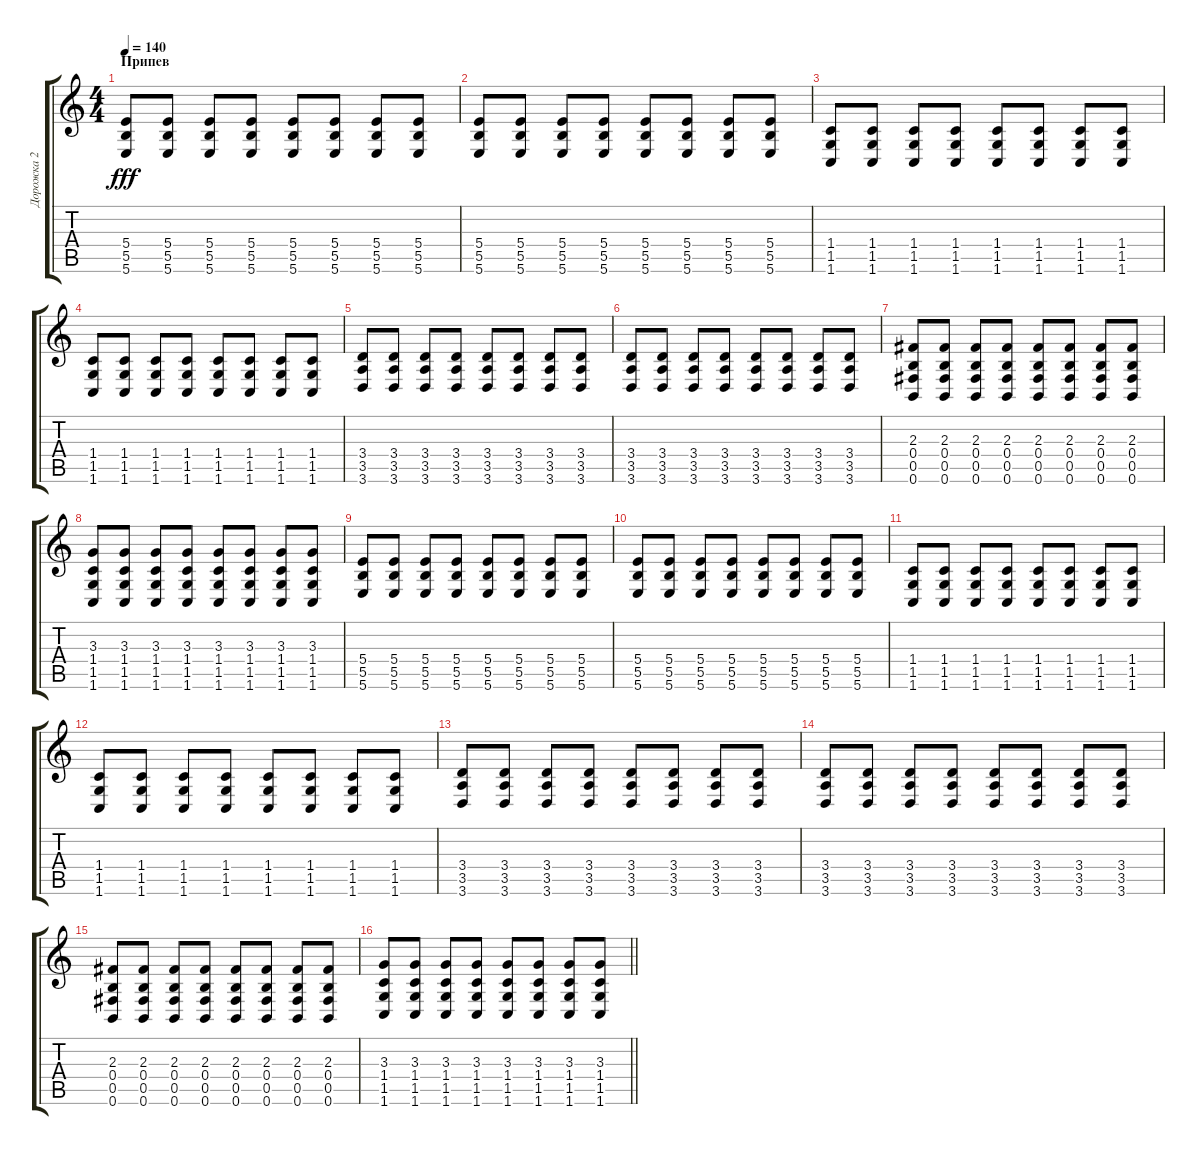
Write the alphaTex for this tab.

\track ("Дорожка 2" "Дорожка 2") {instrument overdrivenguitar}
\staff {score tabs}
\tuning (Db4 Ab3 E3 B2 Gb2 B1) {hide}
\ts (4 4)
\section ("" "Припев")
\tempo 140
\clef g2
\ks c
(5.4 5.5 5.6).8{dy fff} (5.4 5.5 5.6).8 (5.4 5.5 5.6).8 (5.4 5.5 5.6).8 (5.4 5.5 5.6).8 (5.4 5.5 5.6).8 (5.4 5.5 5.6).8 (5.4 5.5 5.6).8 |
(5.4 5.5 5.6).8 (5.4 5.5 5.6).8 (5.4 5.5 5.6).8 (5.4 5.5 5.6).8 (5.4 5.5 5.6).8 (5.4 5.5 5.6).8 (5.4 5.5 5.6).8 (5.4 5.5 5.6).8 |
(1.4 1.5 1.6).8 (1.4 1.5 1.6).8 (1.4 1.5 1.6).8 (1.4 1.5 1.6).8 (1.4 1.5 1.6).8 (1.4 1.5 1.6).8 (1.4 1.5 1.6).8 (1.4 1.5 1.6).8 |
(1.4 1.5 1.6).8 (1.4 1.5 1.6).8 (1.4 1.5 1.6).8 (1.4 1.5 1.6).8 (1.4 1.5 1.6).8 (1.4 1.5 1.6).8 (1.4 1.5 1.6).8 (1.4 1.5 1.6).8 |
(3.4 3.5 3.6).8 (3.4 3.5 3.6).8 (3.4 3.5 3.6).8 (3.4 3.5 3.6).8 (3.4 3.5 3.6).8 (3.4 3.5 3.6).8 (3.4 3.5 3.6).8 (3.4 3.5 3.6).8 |
(3.4 3.5 3.6).8 (3.4 3.5 3.6).8 (3.4 3.5 3.6).8 (3.4 3.5 3.6).8 (3.4 3.5 3.6).8 (3.4 3.5 3.6).8 (3.4 3.5 3.6).8 (3.4 3.5 3.6).8 |
(2.3 0.4 0.5 0.6).8 (2.3 0.4 0.5 0.6).8 (2.3 0.4 0.5 0.6).8 (2.3 0.4 0.5 0.6).8 (2.3 0.4 0.5 0.6).8 (2.3 0.4 0.5 0.6).8 (2.3 0.4 0.5 0.6).8 (2.3 0.4 0.5 0.6).8 |
(3.3 1.4 1.5 1.6).8 (3.3 1.4 1.5 1.6).8 (3.3 1.4 1.5 1.6).8 (3.3 1.4 1.5 1.6).8 (3.3 1.4 1.5 1.6).8 (3.3 1.4 1.5 1.6).8 (3.3 1.4 1.5 1.6).8 (3.3 1.4 1.5 1.6).8 |
(5.4 5.5 5.6).8 (5.4 5.5 5.6).8 (5.4 5.5 5.6).8 (5.4 5.5 5.6).8 (5.4 5.5 5.6).8 (5.4 5.5 5.6).8 (5.4 5.5 5.6).8 (5.4 5.5 5.6).8 |
(5.4 5.5 5.6).8 (5.4 5.5 5.6).8 (5.4 5.5 5.6).8 (5.4 5.5 5.6).8 (5.4 5.5 5.6).8 (5.4 5.5 5.6).8 (5.4 5.5 5.6).8 (5.4 5.5 5.6).8 |
(1.4 1.5 1.6).8 (1.4 1.5 1.6).8 (1.4 1.5 1.6).8 (1.4 1.5 1.6).8 (1.4 1.5 1.6).8 (1.4 1.5 1.6).8 (1.4 1.5 1.6).8 (1.4 1.5 1.6).8 |
(1.4 1.5 1.6).8 (1.4 1.5 1.6).8 (1.4 1.5 1.6).8 (1.4 1.5 1.6).8 (1.4 1.5 1.6).8 (1.4 1.5 1.6).8 (1.4 1.5 1.6).8 (1.4 1.5 1.6).8 |
(3.4 3.5 3.6).8 (3.4 3.5 3.6).8 (3.4 3.5 3.6).8 (3.4 3.5 3.6).8 (3.4 3.5 3.6).8 (3.4 3.5 3.6).8 (3.4 3.5 3.6).8 (3.4 3.5 3.6).8 |
(3.4 3.5 3.6).8 (3.4 3.5 3.6).8 (3.4 3.5 3.6).8 (3.4 3.5 3.6).8 (3.4 3.5 3.6).8 (3.4 3.5 3.6).8 (3.4 3.5 3.6).8 (3.4 3.5 3.6).8 |
(2.3 0.4 0.5 0.6).8 (2.3 0.4 0.5 0.6).8 (2.3 0.4 0.5 0.6).8 (2.3 0.4 0.5 0.6).8 (2.3 0.4 0.5 0.6).8 (2.3 0.4 0.5 0.6).8 (2.3 0.4 0.5 0.6).8 (2.3 0.4 0.5 0.6).8 |
\barLineRight lightlight
(3.3 1.4 1.5 1.6).8 (3.3 1.4 1.5 1.6).8 (3.3 1.4 1.5 1.6).8 (3.3 1.4 1.5 1.6).8 (3.3 1.4 1.5 1.6).8 (3.3 1.4 1.5 1.6).8 (3.3 1.4 1.5 1.6).8 (3.3 1.4 1.5 1.6).8
